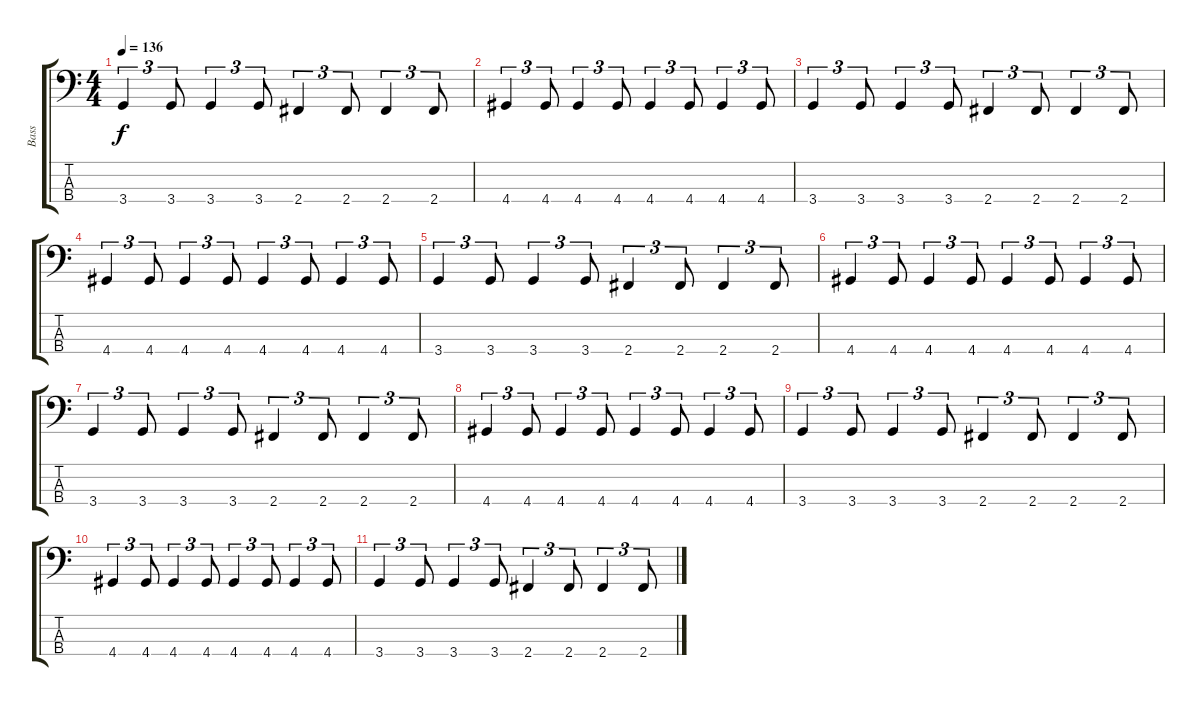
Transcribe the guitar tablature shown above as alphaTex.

\track ("Bass" "Bass") {instrument electricbasspick}
\staff {score tabs}
\tuning (G2 D2 A1 E1) {hide}
\ts (4 4)
\tempo 136
\clef f4
\ks c
3.4.4{tu (3 2) dy f} 3.4.8{tu (3 2)} 3.4.4{tu (3 2)} 3.4.8{tu (3 2)} 2.4.4{tu (3 2)} 2.4.8{tu (3 2)} 2.4.4{tu (3 2)} 2.4.8{tu (3 2)} |
4.4.4{tu (3 2)} 4.4.8{tu (3 2)} 4.4.4{tu (3 2)} 4.4.8{tu (3 2)} 4.4.4{tu (3 2)} 4.4.8{tu (3 2)} 4.4.4{tu (3 2)} 4.4.8{tu (3 2)} |
3.4.4{tu (3 2)} 3.4.8{tu (3 2)} 3.4.4{tu (3 2)} 3.4.8{tu (3 2)} 2.4.4{tu (3 2)} 2.4.8{tu (3 2)} 2.4.4{tu (3 2)} 2.4.8{tu (3 2)} |
4.4.4{tu (3 2)} 4.4.8{tu (3 2)} 4.4.4{tu (3 2)} 4.4.8{tu (3 2)} 4.4.4{tu (3 2)} 4.4.8{tu (3 2)} 4.4.4{tu (3 2)} 4.4.8{tu (3 2)} |
3.4.4{tu (3 2)} 3.4.8{tu (3 2)} 3.4.4{tu (3 2)} 3.4.8{tu (3 2)} 2.4.4{tu (3 2)} 2.4.8{tu (3 2)} 2.4.4{tu (3 2)} 2.4.8{tu (3 2)} |
4.4.4{tu (3 2)} 4.4.8{tu (3 2)} 4.4.4{tu (3 2)} 4.4.8{tu (3 2)} 4.4.4{tu (3 2)} 4.4.8{tu (3 2)} 4.4.4{tu (3 2)} 4.4.8{tu (3 2)} |
3.4.4{tu (3 2)} 3.4.8{tu (3 2)} 3.4.4{tu (3 2)} 3.4.8{tu (3 2)} 2.4.4{tu (3 2)} 2.4.8{tu (3 2)} 2.4.4{tu (3 2)} 2.4.8{tu (3 2)} |
4.4.4{tu (3 2)} 4.4.8{tu (3 2)} 4.4.4{tu (3 2)} 4.4.8{tu (3 2)} 4.4.4{tu (3 2)} 4.4.8{tu (3 2)} 4.4.4{tu (3 2)} 4.4.8{tu (3 2)} |
3.4.4{tu (3 2)} 3.4.8{tu (3 2)} 3.4.4{tu (3 2)} 3.4.8{tu (3 2)} 2.4.4{tu (3 2)} 2.4.8{tu (3 2)} 2.4.4{tu (3 2)} 2.4.8{tu (3 2)} |
4.4.4{tu (3 2) volume 0} 4.4.8{tu (3 2)} 4.4.4{tu (3 2)} 4.4.8{tu (3 2)} 4.4.4{tu (3 2)} 4.4.8{tu (3 2)} 4.4.4{tu (3 2)} 4.4.8{tu (3 2)} |
3.4.4{tu (3 2)} 3.4.8{tu (3 2)} 3.4.4{tu (3 2)} 3.4.8{tu (3 2)} 2.4.4{tu (3 2)} 2.4.8{tu (3 2)} 2.4.4{tu (3 2)} 2.4.8{tu (3 2)}
